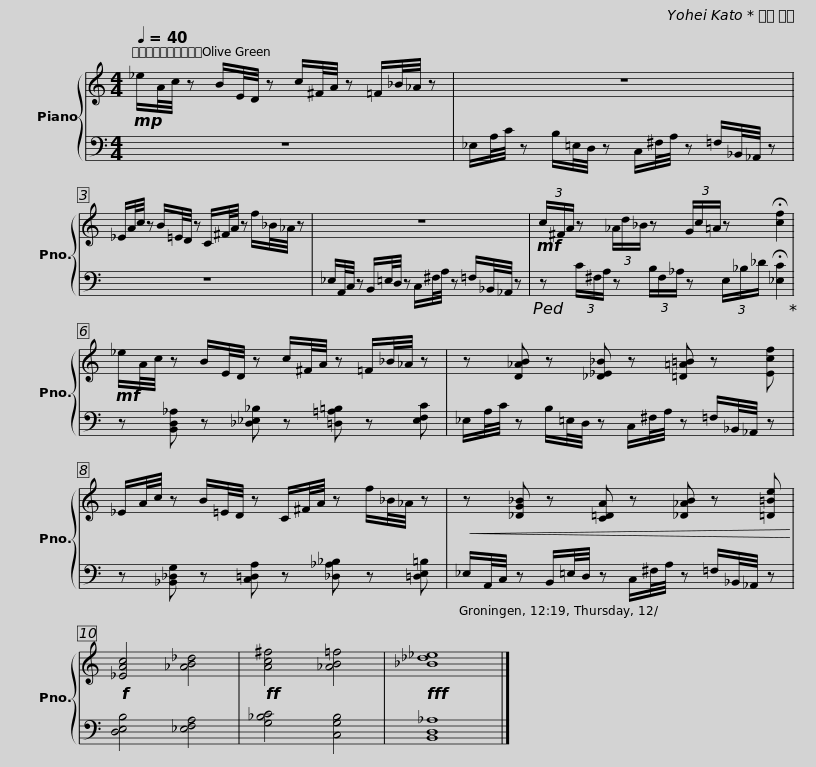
X:1
%%score { 1 | 2 }
L:1/8
Q:1/4=40
M:4/4
I:linebreak $
K:C
V:1 treble
V:2 bass
V:1
!mp! _e/A/4c/4 z B/E/4D/4 z c/^F/4A/4 z =F/_B/4_A/4 z | z8 |$ _E/A/4c/4 z B/=E/4D/4 z C/^F/4A/4 z f/_B/4_A/4 z | z8 |$!mf! (3c/^F/A/ z (3_A/d/_B/ z (3G/c/=A/ z !fermata![cf]2 | %5
!mf! _e/A/4c/4 z B/E/4D/4 z c/^F/4A/4 z =F/_B/4_A/4 z |$ z [D_AB] z [_D_E_B] z [=D=A=B] z [Ecf] | _E/A/4c/4 z B/=E/4D/4 z C/^F/4A/4 z f/_B/4_A/4 z |$!<(! z [_DG_B] z [C=DA] z [_D_AB] z [=D=Be]!<)! |!f! [_EAc]4 [_AB_d]4 | %10
!ff! [Ac^f]4 [_AB=f]4 |!fff! [_B_d_e]8 |] %12
V:2
 z8 | _E,/A,/4C/4 z B,/=E,/4D,/4 z C,/^F,/4A,/4 z =F,/_B,,/4_A,,/4 z |$ z8 | _E,/A,,/4C,/4 z B,,/=E,/4D,/4 z C,/^F,/4A,/4 z =F,/_B,,/4_A,,/4 z |$!ped! z (3C/^F,/A,/ z (3B,/F,/_A,/ z (3E,/_B,/_D/ !fermata![_E,C]2!ped-up! | %5
 z [B,,D,_A,] z [_D,_E,_B,] z [=D,=A,=B,] z [E,F,C] |$ _E,/A,/4C/4 z B,/=E,/4D,/4 z C,/^F,/4A,/4 z =F,/_B,,/4_A,,/4 z | z [_B,,_D,G,] z [C,=D,A,] z [_D,_A,_B,] z [=D,E,=B,] |$ _E,/A,,/4C,/4 z B,,/=E,/4D,/4 z C,/^F,/4A,/4 z =F,/_B,,/4_A,,/4 z | [D,E,B,]4 [_E,F,A,]4 | %10
 [G,_B,C]4 [C,G,B,]4 | [B,,D,_A,]8 |] %12
